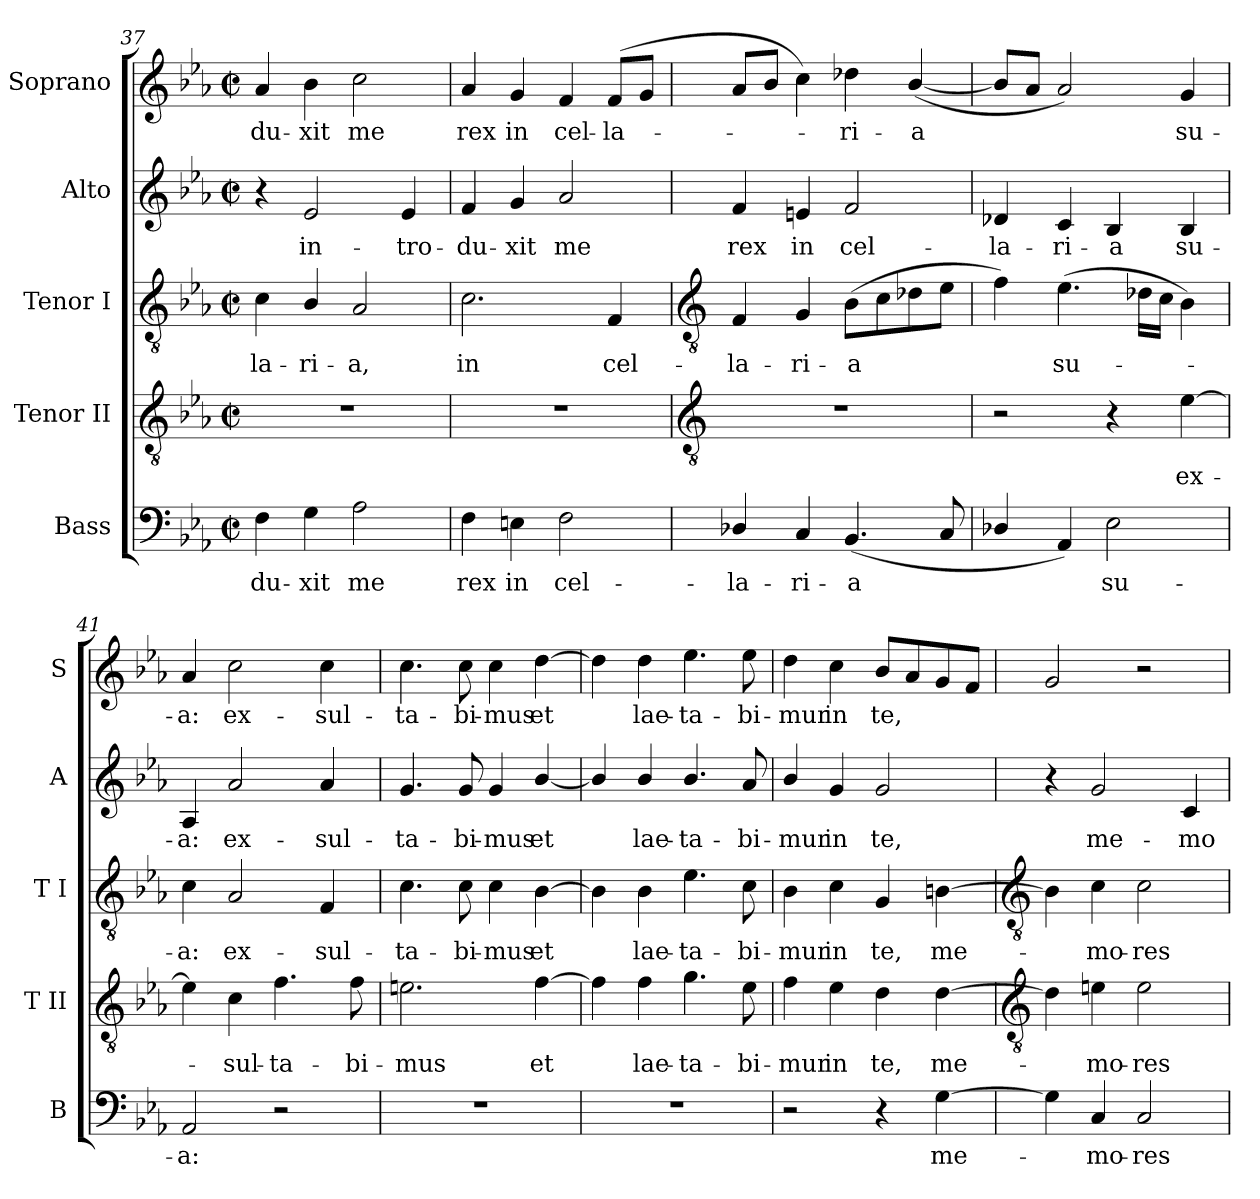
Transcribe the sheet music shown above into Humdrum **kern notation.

**kern	**text	**kern	**text	**kern	**text	**kern	**text	**kern	**text
*part5	*part5	*part4	*part4	*part3	*part3	*part2	*part2	*part1	*part1
*staff5	*staff5	*staff4	*staff4	*staff3	*staff3	*staff2	*staff2	*staff1	*staff1
*I"Bass	*	*I"Tenor II	*	*I"Tenor I	*	*I"Alto	*	*I"Soprano	*
*I'B	*	*I'T II	*	*I'T I	*	*I'A	*	*I'S	*
*clefF4	*	*clefGv2	*	*clefGv2	*	*clefG2	*	*clefG2	*
*k[b-e-a-]	*	*k[b-e-a-]	*	*k[b-e-a-]	*	*k[b-e-a-]	*	*k[b-e-a-]	*
*E-:	*	*E-:	*	*E-:	*	*E-:	*	*E-:	*
*M2/2	*	*M2/2	*	*M2/2	*	*M2/2	*	*M2/2	*
*met(c|)	*	*met(c|)	*	*met(c|)	*	*met(c|)	*	*met(c|)	*
=37	=37	=37	=37	=37	=37	=37	=37	=37	=37
!	!LO:LY:b	!	!	!	!LO:LY:b	!	!	!	!LO:LY:b
4F	-du-	1r	.	4c	-la-	4r	.	4a-	-du-
!	!LO:LY:b	!	!	!	!LO:LY:b	!	!LO:LY:b	!	!LO:LY:b
4G	-xit	.	.	4B-/	-ri-	2e-	in-	4b-	-xit
!	!LO:LY:b	!	!	!	!LO:LY:b	!	!	!	!LO:LY:b
2A-	me	.	.	2A-	-a,	.	.	2cc	me
!	!	!	!	!	!	!	!LO:LY:b	!	!
.	.	.	.	.	.	4e-	-tro-	.	.
=38	=38	=38	=38	=38	=38	=38	=38	=38	=38
!	!LO:LY:b	!	!	!	!LO:LY:b	!	!LO:LY:b	!	!LO:LY:b
4F	rex	1r	.	2.c	in	4f	-du-	4a-	rex
!	!LO:LY:b	!	!	!	!	!	!LO:LY:b	!	!LO:LY:b
4En	in	.	.	.	.	4g	-xit	4g	in
!	!LO:LY:b	!	!	!	!	!	!LO:LY:b	!	!LO:LY:b
2F	cel-	.	.	.	.	2a-	me	4f	cel-
!	!	!	!	!	!LO:LY:b	!	!	!	!LO:LY:b
.	.	.	.	4F	cel-	.	.	(<8fL	-la-
.	.	.	.	.	.	.	.	8gJ	.
!!LO:LB:g=z
=39	=39	=39	=39	=39	=39	=39	=39	=39	=39
*	*	*clefGv2	*	*clefGv2	*	*	*	*	*
!	!LO:LY:b	!	!	!	!LO:LY:b	!	!LO:LY:b	!	!
4D-X/	-la-	1r	.	4F	-la-	4f	rex	8a-L	.
.	.	.	.	.	.	.	.	8b-J	.
!	!LO:LY:b	!	!	!	!LO:LY:b	!	!LO:LY:b	!	!
4C	-ri-	.	.	4G	-ri-	4en	in	4cc)	.
!	!LO:LY:b	!	!	!	!LO:LY:b	!	!LO:LY:b	!	!LO:LY:b
(<4.BB-	-a	.	.	(>8B-L	-a	2f	cel-	4dd-X	ri-
.	.	.	.	8c	.	.	.	.	.
!	!	!	!	!	!	!	!	!	!LO:LY:b
.	.	.	.	8d-X	.	.	.	(<[4b-/	-a
8C	.	.	.	8e-J	.	.	.	.	.
=40	=40	=40	=40	=40	=40	=40	=40	=40	=40
!	!	!	!	!	!	!	!LO:LY:b	!	!
4D-X/	.	2r	.	4f)	.	4d-X	-la-	8b-L]	.
.	.	.	.	.	.	.	.	8a-J	.
!	!	!	!	!	!LO:LY:b	!	!LO:LY:b	!	!
4AA-)	.	.	.	(>4.e-	su-	4c	-ri-	2a-)	.
!	!LO:LY:b	!	!	!	!	!	!LO:LY:b	!	!
2E-	su-	4r	.	.	.	4B-	-a	.	.
.	.	.	.	16d-XLL	.	.	.	.	.
.	.	.	.	16cJJ	.	.	.	.	.
!	!	!	!LO:LY:b	!	!	!	!LO:LY:b	!	!LO:LY:b
.	.	[4e-	ex-	4B-)	.	4B-	su-	4g	su-
=41	=41	=41	=41	=41	=41	=41	=41	=41	=41
!	!LO:LY:b	!	!	!	!LO:LY:b	!	!LO:LY:b	!	!LO:LY:b
2AA-	-a:	4e-]	.	4c	a:	4A-	-a:	4a-	-a:
!	!	!	!LO:LY:b	!	!LO:LY:b	!	!LO:LY:b	!	!LO:LY:b
.	.	4c	sul-	2A-	ex-	2a-	ex-	2cc	ex-
!	!	!	!LO:LY:b	!	!	!	!	!	!
2r	.	4.f	-ta-	.	.	.	.	.	.
!	!	!	!	!	!LO:LY:b	!	!LO:LY:b	!	!LO:LY:b
.	.	.	.	4F	-sul-	4a-	-sul-	4cc	-sul-
!	!	!	!LO:LY:b	!	!	!	!	!	!
.	.	8f	-bi-	.	.	.	.	.	.
=42	=42	=42	=42	=42	=42	=42	=42	=42	=42
!	!	!	!LO:LY:b	!	!LO:LY:b	!	!LO:LY:b	!	!LO:LY:b
1r	.	2.en	-mus	4.c	-ta-	4.g	-ta-	4.cc	-ta-
!	!	!	!	!	!LO:LY:b	!	!LO:LY:b	!	!LO:LY:b
.	.	.	.	8c	-bi-	8g	-bi-	8cc	-bi-
!	!	!	!	!	!LO:LY:b	!	!LO:LY:b	!	!LO:LY:b
.	.	.	.	4c	-mus	4g	-mus	4cc	-mus
!	!	!	!LO:LY:b	!	!LO:LY:b	!	!LO:LY:b	!	!LO:LY:b
.	.	[4f	et	[4B-	et	[4b-/	et	[4dd	et
=43	=43	=43	=43	=43	=43	=43	=43	=43	=43
1r	.	4f]	.	4B-]	.	4b-/]	.	4dd]	.
!	!	!	!LO:LY:b	!	!LO:LY:b	!	!LO:LY:b	!	!LO:LY:b
.	.	4f	lae-	4B-	lae-	4b-/	lae-	4dd	lae-
!	!	!	!LO:LY:b	!	!LO:LY:b	!	!LO:LY:b	!	!LO:LY:b
.	.	4.g	-ta-	4.e-	-ta-	4.b-/	-ta-	4.ee-	-ta-
!	!	!	!LO:LY:b	!	!LO:LY:b	!	!LO:LY:b	!	!LO:LY:b
.	.	8e-	-bi-	8c	-bi-	8a-	-bi-	8ee-	-bi-
=44	=44	=44	=44	=44	=44	=44	=44	=44	=44
!	!	!	!LO:LY:b	!	!LO:LY:b	!	!LO:LY:b	!	!LO:LY:b
2r	.	4f	-mur	4B-	-mur	4b-/	-mur	4dd	-mur
!	!	!	!LO:LY:b	!	!LO:LY:b	!	!LO:LY:b	!	!LO:LY:b
.	.	4e-	in	4c	in	4g	in	4cc	in
!	!	!	!LO:LY:b	!	!LO:LY:b	!	!LO:LY:b	!	!LO:LY:b
4r	.	4d	te,	4G	te,	2g	te,	8b-L	te,
.	.	.	.	.	.	.	.	8a-	.
!	!LO:LY:b	!	!LO:LY:b	!	!LO:LY:b	!	!	!	!
[4G	me-	[4d	me-	[4Bn	me-	.	.	8g	.
.	.	.	.	.	.	.	.	8fJ	.
!!LO:LB:g=z
=45	=45	=45	=45	=45	=45	=45	=45	=45	=45
*	*	*clefGv2	*	*clefGv2	*	*	*	*	*
4G]	.	4d]	.	4B]	.	4r	.	2g	.
!	!LO:LY:b	!	!LO:LY:b	!	!LO:LY:b	!	!LO:LY:b	!	!
4C	mo-	4en	mo-	4c	mo-	2g	me-	.	.
!	!LO:LY:b	!	!LO:LY:b	!	!LO:LY:b	!	!	!	!
2C	-res	2e	-res	2c	-res	.	.	2r	.
!	!	!	!	!	!	!	!LO:LY:b	!	!
.	.	.	.	.	.	4c	-mo-	.	.
=	=	=	=	=	=	=	=	=	=
*-	*-	*-	*-	*-	*-	*-	*-	*-	*-
